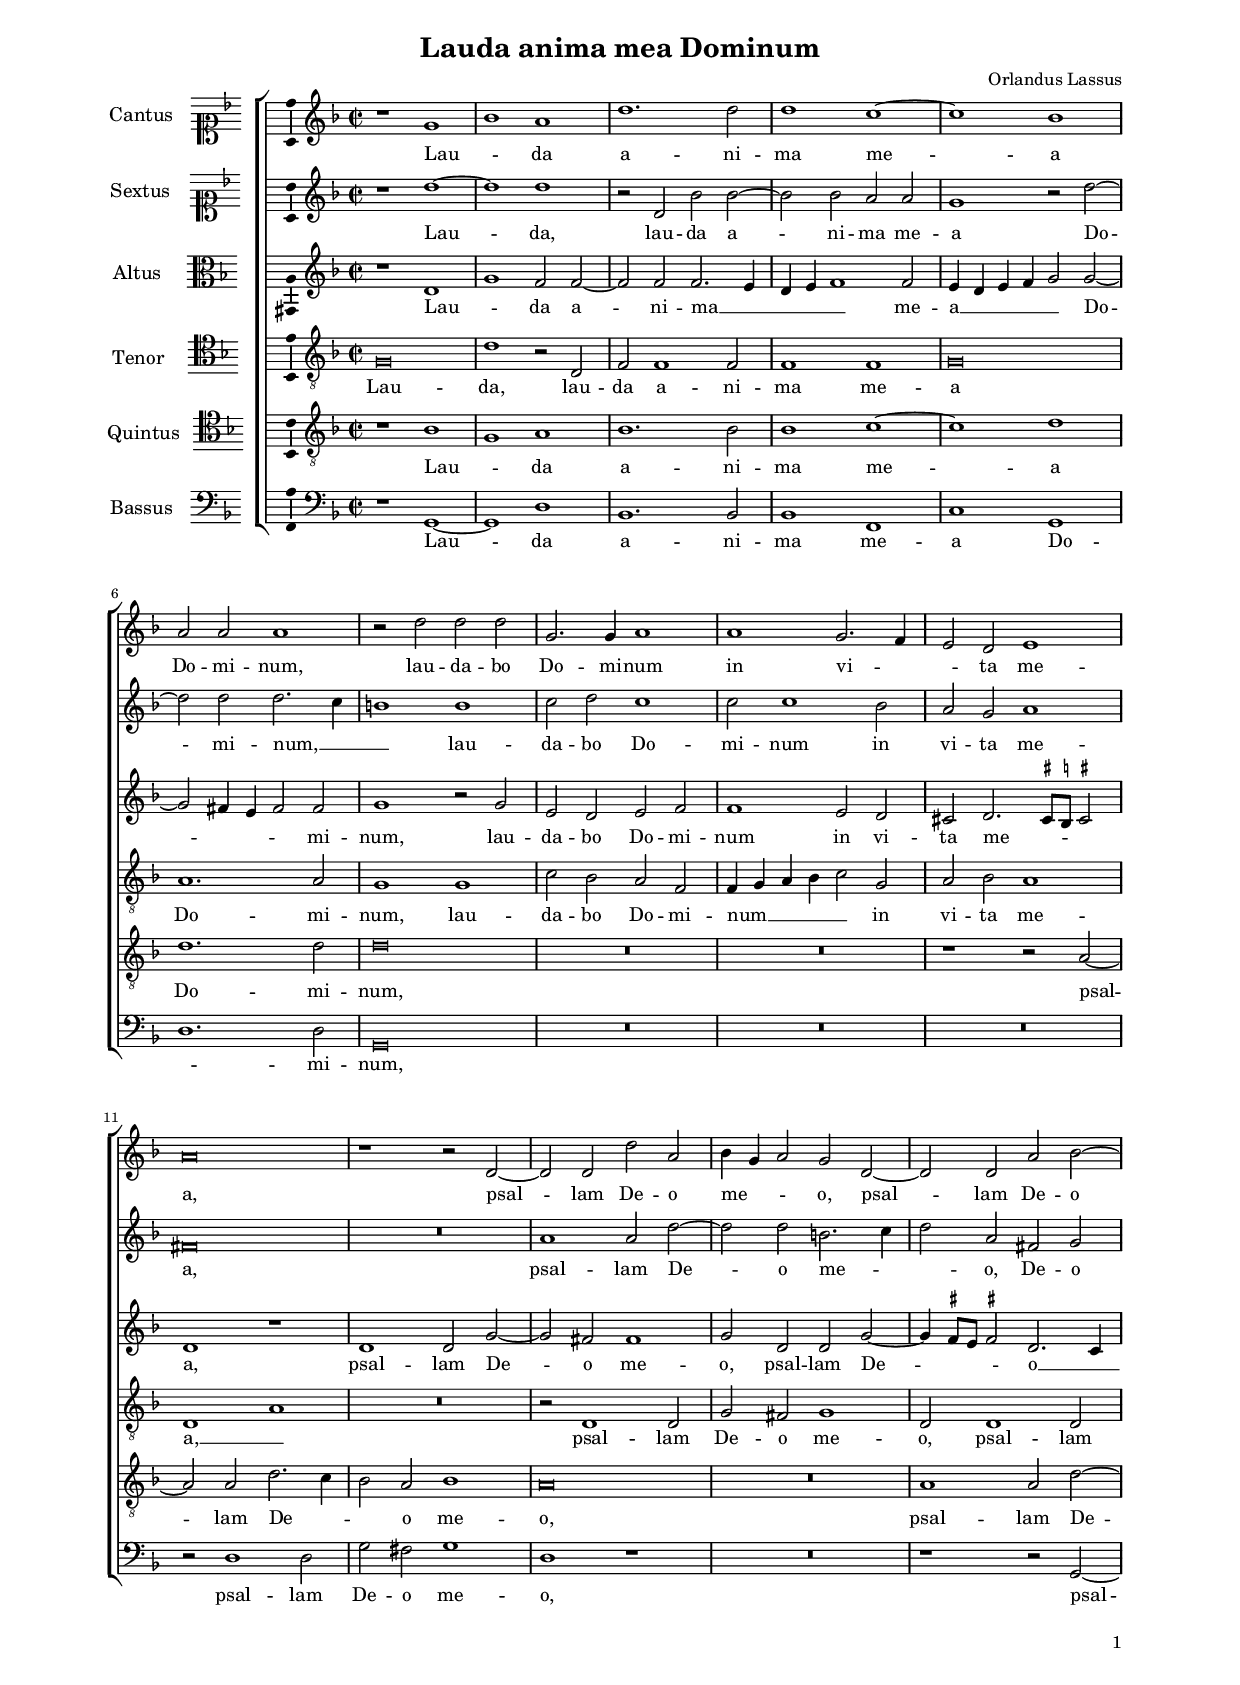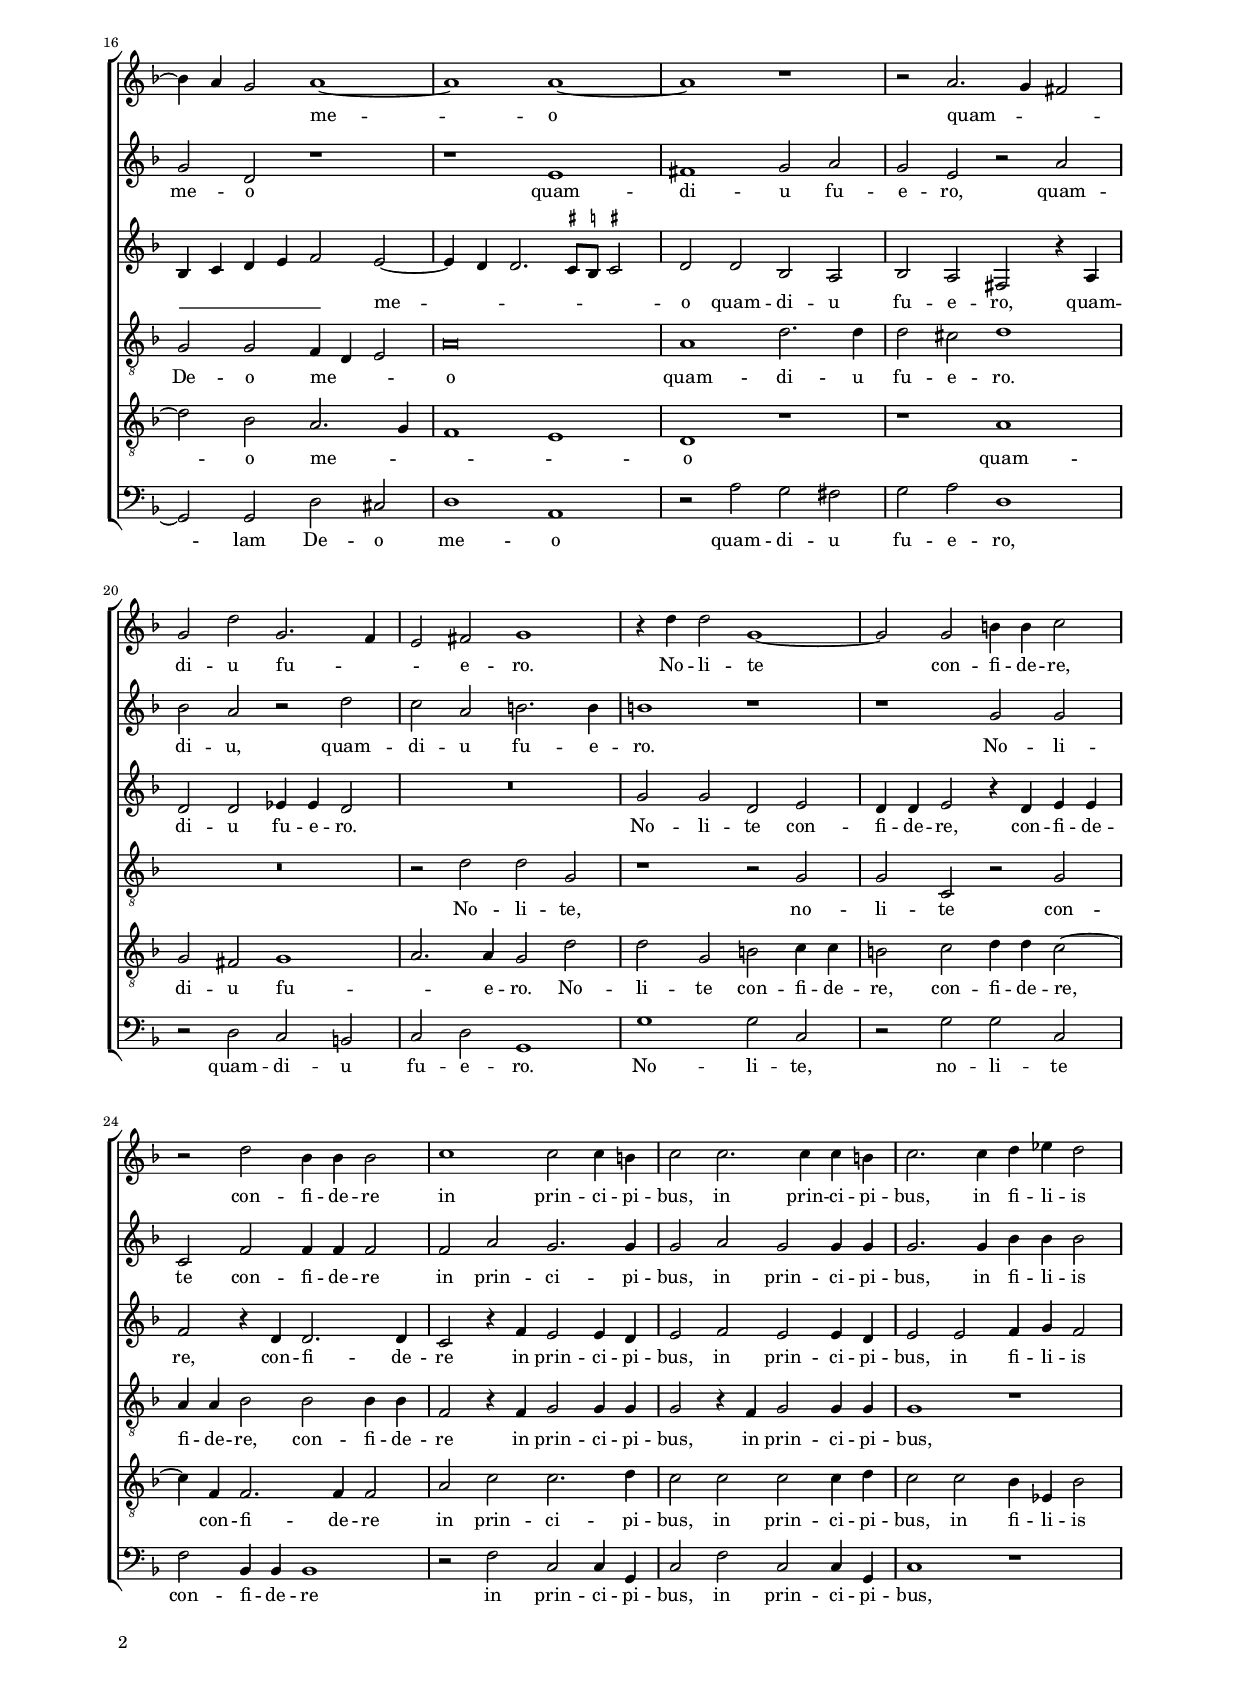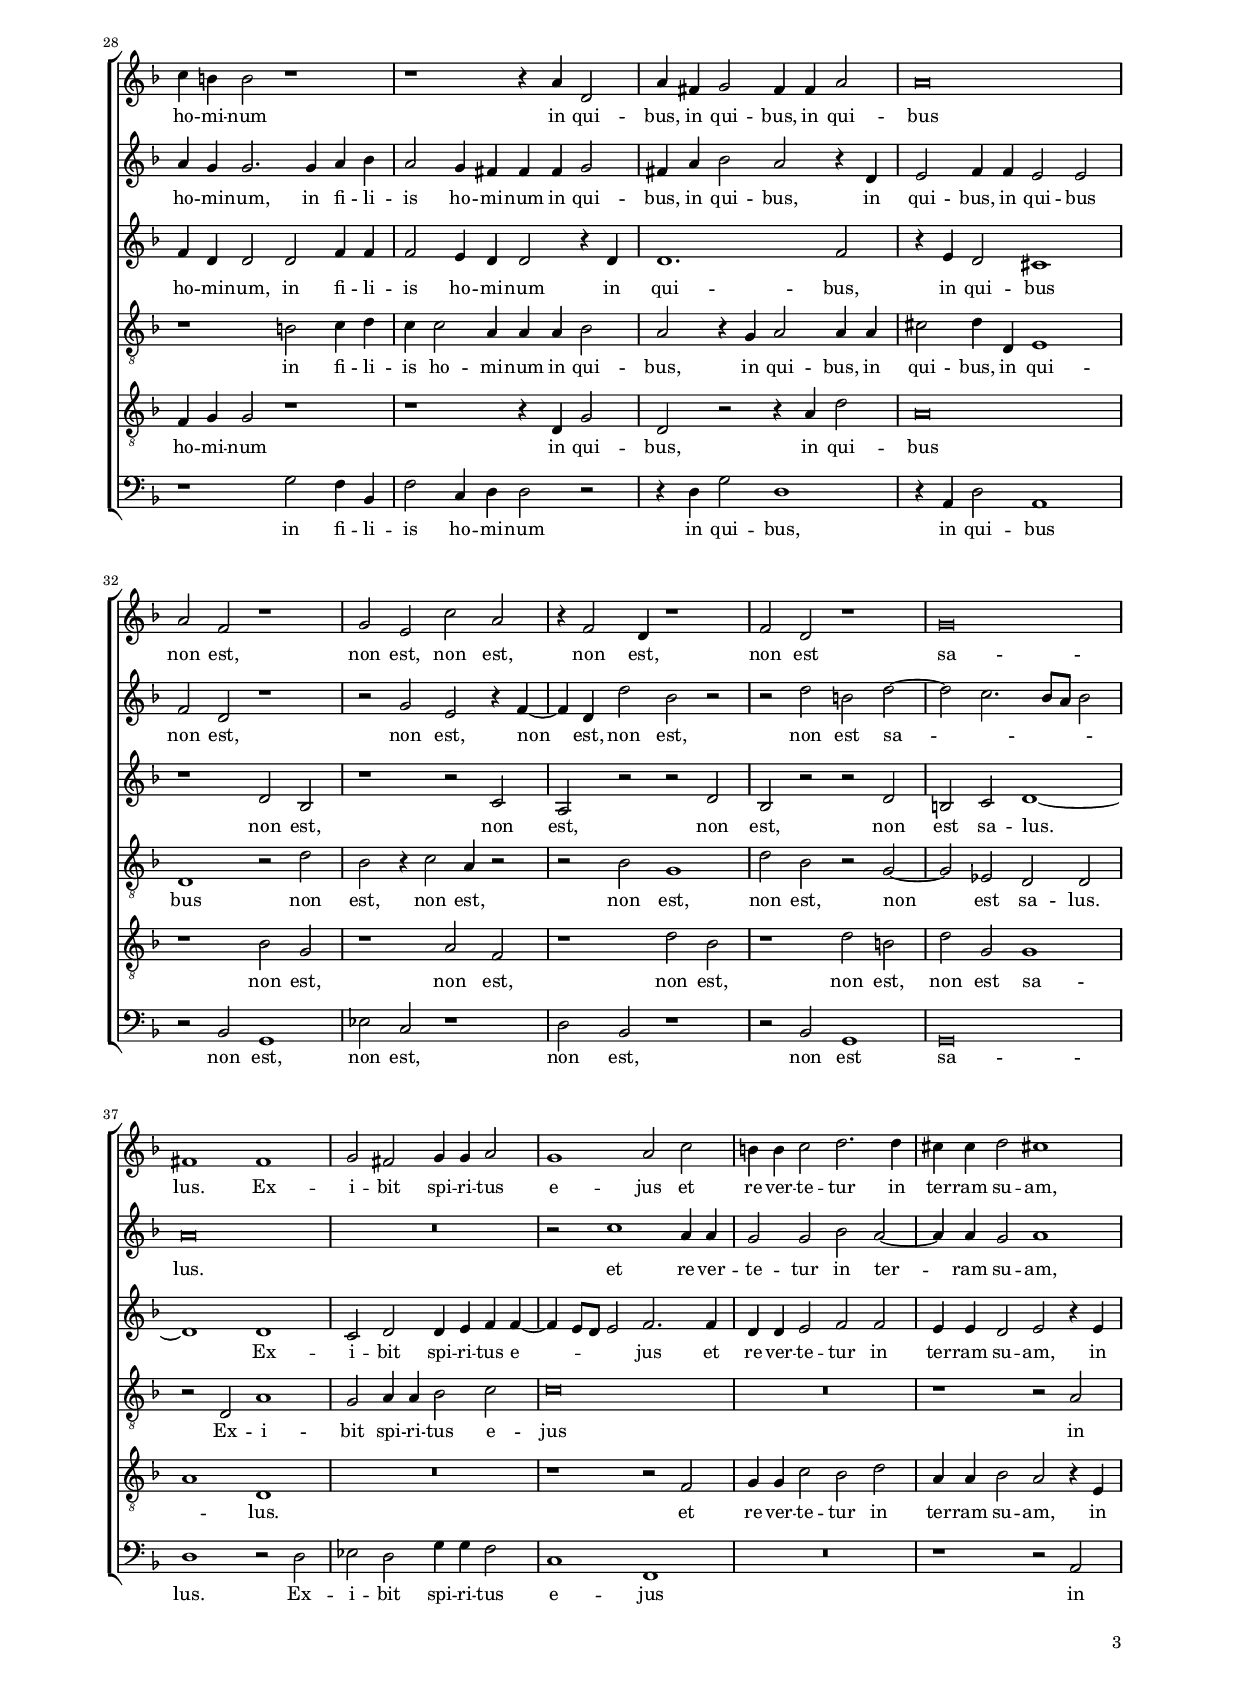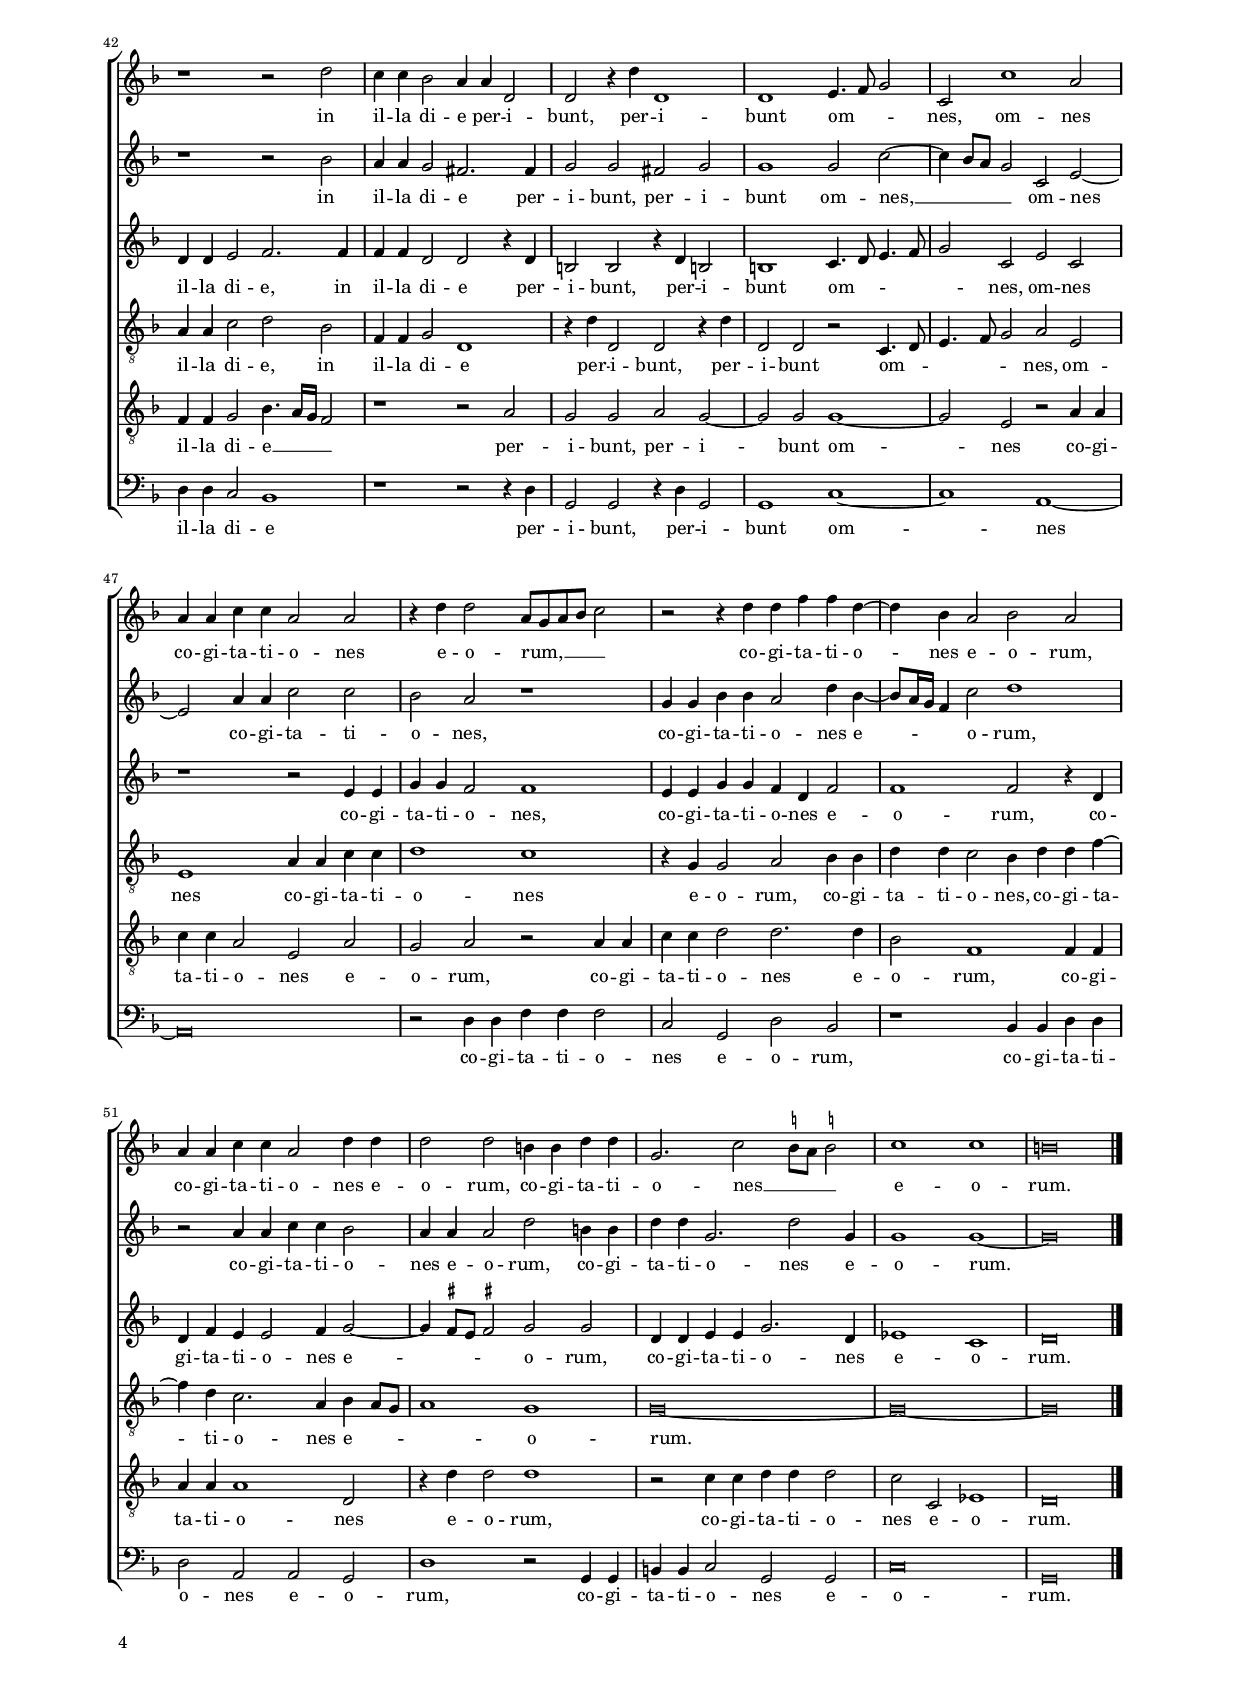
\header
{
  title="Lauda anima mea Dominum"
  composer="Orlandus Lassus"
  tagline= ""
}

\version "2.22.1"
\include "deutsch.ly"
#(set-global-staff-size 15)
#(ly:set-option 'point-and-click #f)

	
\paper
	{
	top-margin = 1.4 \cm
	bottom-margin = 0.9 \cm
	left-margin = 2 \cm
	right-margin = 2 \cm
	ragged-bottom = ##f
	ragged-last-bottom = ##t
	print-page-number = ##f
	system-system-spacing = #'((basic-distance . 17) (minimum-distance . 14) (padding . 6) (strechability . 250))
    oddFooterMarkup=\markup   \fill-line { "" \fromproperty #'page:page-number-string }
    evenFooterMarkup=\markup  \fill-line { \fromproperty #'page:page-number-string "" }
    last-bottom-spacing = #'((basic-distance . 12) (minimum-distance . 7) (padding . 4))
	systems-per-page = 3
%   page-count = 3
%	min-systems-per-page = 3
	}

	
global = {
	\key f \major
	\time 2/2 \set Score.measureLength = #(ly:make-moment 2/1)
	\skip 1*2*55 \bar "|."
	}

	ficta = { \once \set suggestAccidentals = ##t }
	
	forget = #(define-music-function (music) (ly:music?) #{
		\accidentalStyle forget
		$music
		\accidentalStyle default
		#})
    
    m = \melisma
    me = \melismaEnd



incipitcantus = \markup { \score {
	{
	\set Staff.instrumentName = \markup { \fontsize #1 "Cantus" }
	\key f \major
	\clef soprano
	s4 \bar ""
	}
	\layout  {
	raggedright = ##t
        indent = 1.6\cm
	line-width = 2\cm
	\context { \Staff \remove Time_signature_engraver }
	}} \hspace #1 }
	

incipitsextus = \markup { \score {
	{
	\set Staff.instrumentName = \markup { \fontsize #1 "Sextus" }
	\key f \major
	\clef soprano
	s4 \bar ""
	}
	\layout  {
	raggedright = ##t
        indent = 1.6\cm
	line-width = 2\cm
	\context { \Staff \remove Time_signature_engraver }
	}} \hspace #1 }
      
      
incipitaltus = \markup { \score {
	{
	\set Staff.instrumentName = \markup { \fontsize #1 "Altus" }
	\key f \major
	\clef alto
	s4 \bar ""
	}
	\layout  {
	raggedright = ##t
        indent = 1.6\cm
	line-width = 2\cm
	\context { \Staff \remove Time_signature_engraver }
	}} \hspace #1 }


incipittenor = \markup { \score {
	{
	\set Staff.instrumentName = \markup { \fontsize #1 "Tenor" }
	\key f \major
	\clef tenor
	s4 \bar ""
	}
	\layout  {
	raggedright = ##t
        indent = 1.6\cm
	line-width = 2\cm
	\context { \Staff \remove Time_signature_engraver }
	}} \hspace #1 }
      
      
incipitquintus = \markup { \score {
	{
	\set Staff.instrumentName = \markup { \fontsize #1 "Quintus" }
	\key f \major
	\clef tenor
	s4 \bar ""
	}
	\layout  {
	raggedright = ##t
        indent = 1.6\cm
	line-width = 2\cm
	\context { \Staff \remove Time_signature_engraver }
	}} \hspace #1 }
      
      
incipitbassus = \markup { \score {
	{
	\set Staff.instrumentName = \markup { \fontsize #1 "Bassus" }
	\key f \major
	\clef bass
	s4 \bar ""
	}
	\layout  {
	raggedright = ##t
        indent = 1.6\cm
	line-width = 2\cm
	\context { \Staff \remove Time_signature_engraver }
	}} \hspace #1 }


cantus =  \relative c''
	{
	r1 g \m
	b1 \me a
	d1. d2
	d1 c~
%5
	c1 b |
	a2 a a1
	r2 d d d
	g,2. g4 a1
	a1 g2. \m f4
%10
	e2 \me d e1 |
	a\breve
	r1 r2 d,~
	d2 d d' a
	b4 \m g a2 \me g d~
%15
	d2 d a' b~ |
	b4 \m a g2 \me a1~
	a1 a~
	a1 r
	r2 a2. \m g4 fis2 \me
%20
	g2 d' g,2. \m f4 |
	e2 \me fis g1
	r4 d' d2 g,1~
	g2 g h4 h c2
	r2 d b4 b b2
%25
	c1 c2 c4 h |
	c2 c2. c4 c h
	c2. c4 d es d2
	c4 h h2 r1
	r1 r4 a d,2
%30
	a'4 fis g2 fis4 fis a2 |
	a\breve
	a2 f r1
	g2 e c' a
	r4 f2 d4 r1
%35
	f2 d r1 |
	g\breve
	fis1 fis
	g2 fis g4 g a2
	g1 a2 c
%40
	h4 h c2 d2. d4 |
	cis4 cis d2 cis!1
	r1 r2 d
	c4 c b2 a4 a d,2
	d2 r4 d' d,1
%45
	d1 e4. \m f8 g2 \me |
	c,2 c'1 a2
	a4 a c c a2 a
	r4 d d2 a8 \m g a b c2 \me
	r2 r4 d d f f d~
%50
	d4 b a2 b a |
	a4 a c c a2 d4 d
	d2 d h4 h d d
	g,2. c2 \m \stemDown \ficta h8 a \stemNeutral \ficta h!2 \me
	c1 c
%55
	h\breve |
	}
	

sextus = \relative c''
	{
	r1 d~
	d1 d
	r2 d, b' b~
	b2 b a a 
%5
	g1 r2 d'~ |
	d2 d d2. \m c4
	h1 \me h
	c2 d c1
	c2 c1 b2
%10
	a2 g a1 |
	fis\breve
	R\breve
	a1 a2 d~
	d2 d h2. \m c4
%15
	d2 \me a fis g |
	g2 d r1
	r1 e
	fis1 g2 a
	g2 e r a
%20
	b2 a r d |
	c2 a h2. h4
	h1 r
	r1 g2 g
	c,2 f f4 f f2
%25
	f2 a g2. g4 |
	g2 a g g4 g
	g2. g4 b b b2
	a4 g g2. g4 a b
	a2 g4 fis fis fis g2
%30
	fis4 a b2 a r4 d, |
	e2 f4 f e2 e
	f2 d r1
	r2 g e r4 f~
	f4 d d'2 b r
%35
	r2 d h d~ |
	d2 \m c2. b8 a b2 \me
	a\breve
	R\breve
	r2 c1 a4 a
%40
	g2 g b a~ |
	a4 a g2 a1
	r1 r2 b
	a4 a g2 fis2. fis4
	g2 g fis g
%45
	g1 g2 c~ |
	c4 \m b8 a g2 \me c, e~
	e2 a4 a c2 c
	b2 a r1
	g4 g b b a2 d4 b~
%50
	b8 \m a16 g f4 \me c'2 d1 |
	r2 a4 a c c b2
	a4 a a2 d h4 h
	d4 d g,2. d'2 g,4
	g1 g~ 
%55
	g\breve |
	}

altus =  \relative c'
	{
	r1 d \m
	g1 \me f2 f~
	f2 f f2. \m e4
	d4 e f1 \me f2
%5
	e4 \m d e f g2 \me g~ |
	g2 \m fis4 e fis2 \me fis
	g1 r2 g
	e2 d e f
	f1 e2 d
%10
	cis2 d2. \m \ficta cis!8 \ficta h \ficta cis!2 \me |
	d1 r
	d1 d2 g~
	g2 fis fis1
	g2 d d g~
%15
	g4 \m \ficta fis8 e \ficta fis!2 \me d2. \m c4 |
	b4 c d e f2 \me e~
	e4 \m d d2. \ficta cis8 \ficta h \ficta cis!2 \me
	d2 d b a
	b2 a fis r4 a
%20
	d2 d es4 es d2 |
	R\breve
	g2 g d e
	d4 d e2 r4 d e e
	f2 r4 d d2. d4
%25
	c2 r4 f e2 e4 d |
	e2 f e e4 d
	e2 e f4 g f2
	f4 d d2 d f4 f
	f2 e4 d d2 r4 d
%30
	d1. f2 |
	r4 e d2 cis1
	r1 d2 b
	r1 r2 c
	a2 r r d
%35
	b2 r r d |
	h2 c d1~
	d1 d
	c2 d d4 e f f~
	f4 \m e8 d e2 \me f2. f4
%40
	d4 d e2 f f |
	e4 e d2 e r4 e
	d4 d e2 f2. f4
	f4 f d2 d r4 d
	h2 h r4 d h!2
%45
	h1 c4. \m d8 e4. f8 |
	g2 \me c, e c
	r1 r2 e4 e
	g4 g f2 f1
	e4 e g g f d f2
%50
	f1 f2 r4 d |
	d4 f e e2 f4 g2~
	g4 \m \ficta fis8 e \ficta fis!2 \me g2 g
	d4 d e e g2. d4
	es1 c
%55
	d\breve |
	}


tenor =  \relative c'
	{
	g\breve
	d'1 r2 d,
	f2 f1 f2
	f1 f
%5
	g\breve |
	a1. a2
	g1 g
	c2 b a f
	f4 \m g a b c2 \me g
%10
	a2 b a1 |
	d,1 \m a' \me
	R\breve
	r2 d,1 d2
	g2 fis g1
%15
	d2 d1 d2 |
	g2 g f4 \m d e2 \me
	a\breve
	a1 d2. d4
	d2 cis d1
%20
	R\breve |
	r2 d d g,
	r1 r2 g
	g2 c, r g'
	a4 a b2 b b4 b
%25
	f2 r4 f g2 g4 g |
	g2 r4 f g2 g4 g
	g1 r
	r1 h2 c4 d
	c4 c2 a4 a a b2
%30
	a2 r4 g a2 a4 a |
	cis2 d4 d, e1
	d1 r2 d'
	b2 r4 c2 a4 r2
	r2 b g1
%35
	d'2 b r g~ |
	g2 es d d
	r2 d a'1
	g2 a4 a b2 c
	c\breve
%40
	R\breve |
	r1 r2 a
	a4 a c2 d b
	f4 f g2 d1
	r4 d' d,2 d r4 d'
%45
	d,2 d r c4. \m d8 |
	e4. f8 g2 \me a e
	e1 a4 a c c
	d1 c
	r4 g g2 a b4 b
%50
	d4 d c2 b4 d d f~ |
	f4 d c2. a4 b \m a8 g
	a1 \me g
	g\breve~
	g\breve~
%55
	g\breve |
	}

	
quintus  =  \relative c'
	{
	r1 b \m
	g1 \me a
	b1. b2
	b1 c~
%5
	c1 d |
	d1. d2
	d\breve
	R\breve
	R\breve
%10
	r1 r2 a~ |
	a2 a d2. \m c4
	b2 \me a b1
	a\breve
	R\breve
%15
	a1 a2 d~ |
	d2 b a2. \m g4
	f1 e \me
	d1 r
	r1 a'
%20
	g2 fis g1 \m |
	a2. \me a4 g2 d'
	d2 g, h2 c4 c
	h2 c d4 d c2~
	c4 f, f2. f4 f2
%25
	a2 c c2. d4 |
	c2 c c c4 d
	c2 c b4 es, b'2
	f4 g g2 r1
	r1 r4 d g2
%30
	d2 r r4 a' d2 |
	a\breve
	r1 b2 g
	r1 a2 f
	r1 d'2 b
%35
	r1 d2 h |
	d2 g, g1 \m
	a1 \me d,
	R\breve
	r1 r2 f
%40
	g4 g c2 b d |
	a4 a b2 a r4 e
	f4 f g2 b4. \m a16 g f2 \me
	r1 r2 a
	g2 g a g~
%45
	g2 g g1~ |
	g2 e r a4 a
	c4 c a2 e a
	g2 a r a4 a
	c4 c d2 d2. d4
%50
	b2 f1 f4 f |
	a4 a a1 d,2
	r4 d' d2 d1
	r2 c4 c d d d2
	c2 c, es1
%55
	d\breve |
	}


bassus  =  \relative c
	{
	r1 g~
	g1 d'
	b1. b2
	b1 f
%5
	c'1 g \m |
	d'1. \me d2
	g,\breve
	R\breve
	R\breve
%10
	R\breve |
	r2 d'1 d2
	g2 fis g1
	d1 r
	R\breve
%15
	r1 r2 g,~ |
	g2 g d' cis
	d1 a
	r2 a' g fis
	g2 a d,1
%20
	r2 d c h |
	c2 d g,1
	g'1 g2 c,
	r2 g' g c,
	f2 b,4 b b1
%25
	r2 f' c c4 g |
	c2 f c c4 g
	c1 r
	r1 g'2 f4 b,
	f'2 c4 d d2 r
%30
	r4 d g2 d1 |
	r4 a d2 a1
	r2 b g1
	es'2 c r1
	d2 b r1
%35
	r2 b g1 |
	g\breve
	d'1 r2 d
	es2 d g4 g f2
	c1 f,
%40
	R\breve |
	r1 r2 a
	d4 d c2 b1
	r1 r2 r4 d
	g,2 g r4 d' g,2
%45
	g1 c~ |
	c1 a~
	a\breve
	r2 d4 d f f f2
	c2 g d' b
%50
	r1 b4 b d d |
	d2 a a g
	d'1 r2 g,4 g
	h4 h c2 g g
	c\breve
%55
	g\breve |
	}
	
lyricscantus = \lyricmode {
	Lau -- da a -- ni -- ma me -- a Do -- mi -- num,
	lau -- da -- bo Do -- mi -- num in vi -- ta me -- a,
	psal -- lam De -- o me -- o,
	psal -- lam De -- o me -- o quam -- di -- u fu -- e -- ro.
	No -- li -- te con -- fi -- de -- re,
	con -- fi -- de -- re in prin -- ci -- pi -- bus,
	in prin -- ci -- pi -- bus,
	in fi -- li -- is ho -- mi -- num
	in qui -- bus,
	in qui -- bus,
	in qui -- bus non est,
	non est,
	non est,
	non est,
	non est sa -- lus.
	Ex -- i -- bit spi -- ri -- tus e -- jus et re -- ver -- te -- tur in ter -- ram su -- am,
	in il -- la di -- e per -- i -- bunt,
	per -- i -- bunt om -- nes,
	om -- nes co -- gi -- ta -- ti -- o -- nes e -- o -- rum, __
	co -- gi -- ta -- ti -- o -- nes e -- o -- rum,
	co -- gi -- ta -- ti -- o -- nes e -- o -- rum,
	co -- gi -- ta -- ti -- o -- nes __ e -- o -- rum.
	}

	
lyricssextus = \lyricmode {
	Lau -- da,
	lau -- da a -- ni -- ma me -- a Do -- mi -- num, __
	lau -- da -- bo Do -- mi -- num in vi -- ta me -- a,
	psal -- lam De -- o me -- o,
	De -- o me -- o quam -- di -- u fu -- e -- ro,
	quam -- di -- u,
	quam -- di -- u fu -- e -- ro.
	No -- li -- te con -- fi -- de -- re in prin -- ci -- pi -- bus,
	in prin -- ci -- pi -- bus,
	in fi -- li -- is ho -- mi -- num,
	in fi -- li -- is ho -- mi -- num
	in qui -- bus,
	in qui -- bus,
	in qui -- bus,
	in qui -- bus non est,
	non est,
	non est,
	non est,
	non est sa -- lus.
	et re -- ver -- te -- tur in ter -- ram su -- am,
	in il -- la di -- e per -- i -- bunt,
	per -- i -- bunt om -- nes, __
	om -- nes co -- gi -- ta -- ti -- o -- nes,
	co -- gi -- ta -- ti -- o -- nes e -- o -- rum,
	co -- gi -- ta -- ti -- o -- nes e -- o -- rum,
	co -- gi -- ta -- ti -- o -- nes e -- o -- rum.
	}
	
	
lyricsaltus = \lyricmode {
	Lau -- da a -- ni -- ma __ me -- a __ Do -- mi -- num,
	lau -- da -- bo Do -- mi -- num in vi -- ta me -- a,
	psal -- lam De -- o me -- o,
	psal -- lam De -- o __ me -- o quam -- di -- u fu -- e -- ro,
	quam -- di -- u fu -- e -- ro.
	No -- li -- te con -- fi -- de -- re,
	con -- fi -- de -- re,
	con -- fi -- de -- re in prin -- ci -- pi -- bus,
	in prin -- ci -- pi -- bus,
	in fi -- li -- is ho -- mi -- num,
	in fi -- li -- is ho -- mi -- num
	in qui -- bus,
	in qui -- bus non est,
	non est,
	non est,
	non est sa -- lus.
	Ex -- i -- bit spi -- ri -- tus e -- jus et re -- ver -- te -- tur in ter -- ram su -- am,
	in il -- la di -- e,
	in il -- la di -- e per -- i -- bunt,
	per -- i -- bunt om -- nes,
	om -- nes co -- gi -- ta -- ti -- o -- nes,
	co -- gi -- ta -- ti -- o -- nes e -- o -- rum,
	co -- gi -- ta -- ti -- o -- nes e -- o -- rum,
	co -- gi -- ta -- ti -- o -- nes e -- o -- rum.
	}
	

lyricstenor = \lyricmode {
	Lau -- da,
	lau -- da a -- ni -- ma me -- a Do -- mi -- num,
	lau -- da -- bo Do -- mi -- num __ in vi -- ta me -- a, __
	psal -- lam De -- o me -- o,
	psal -- lam De -- o me -- o quam -- di -- u fu -- e -- ro.
	No -- li -- te,
	no -- li -- te con -- fi -- de -- re,
	con -- fi -- de -- re in prin -- ci -- pi -- bus,
	in prin -- ci -- pi -- bus,
	in fi -- li -- is ho -- mi -- num
	in qui -- bus,
	in qui -- bus,
	in qui -- bus,
	in qui -- bus non est,
	non est,
	non est,
	non est,
	non est sa -- lus.
	Ex -- i -- bit spi -- ri -- tus e -- jus
	in il -- la di -- e,
	in il -- la di -- e per -- i -- bunt,
	per -- i -- bunt om -- nes,
	om -- nes co -- gi -- ta -- ti -- o -- nes e -- o -- rum,
	co -- gi -- ta -- ti -- o -- nes,
	co -- gi -- ta -- ti -- o -- nes e -- o -- rum.
	}

	
lyricsquintus = \lyricmode {
	Lau -- da a -- ni -- ma me -- a Do -- mi -- num,
	psal -- lam De -- o me -- o,
	psal -- lam De -- o me -- o quam -- di -- u fu -- e -- ro.
	No -- li -- te con -- fi -- de -- re,
	con -- fi -- de -- re,
	con -- fi -- de -- re in prin -- ci -- pi -- bus,
	in prin -- ci -- pi -- bus,
	in fi -- li -- is ho -- mi -- num
	in qui -- bus,
	in qui -- bus non est,
	non est,
	non est,
	non est,
	non est sa -- lus.
	et re -- ver -- te -- tur in ter -- ram su -- am,
	in il -- la di -- e __ per -- i -- bunt,
	per -- i -- bunt om -- nes co -- gi -- ta -- ti -- o -- nes e -- o -- rum,
	co -- gi -- ta -- ti -- o -- nes e -- o -- rum,
	co -- gi -- ta -- ti -- o -- nes e -- o -- rum,
	co -- gi -- ta -- ti -- o -- nes e -- o -- rum.
	}
	
	
lyricsbassus = \lyricmode {
	Lau -- da a -- ni -- ma me -- a Do -- mi -- num,
	psal -- lam De -- o me -- o,
	psal -- lam De -- o me -- o quam -- di -- u fu -- e -- ro,
	quam -- di -- u fu -- e -- ro.
	No -- li -- te,
	no -- li -- te con -- fi -- de -- re in prin -- ci -- pi -- bus,
	in prin -- ci -- pi -- bus,
	in fi -- li -- is ho -- mi -- num
	in qui -- bus,
	in qui -- bus non est,
	non est,
	non est,
	non est sa -- lus.
	Ex -- i -- bit spi -- ri -- tus e -- jus
	in il -- la di -- e per -- i -- bunt,
	per -- i -- bunt om -- nes co -- gi -- ta -- ti -- o -- nes e -- o -- rum,
	co -- gi -- ta -- ti -- o -- nes e -- o -- rum,
	co -- gi -- ta -- ti -- o -- nes e -- o -- rum.
	}
	

\score
{  
	\new ChoirStaff \with { \override StaffGrouper.staff-staff-spacing.basic-distance = #12 }
	<<
	
	\new Staff << \global
	\new Voice="v1" {
		\set Staff.instrumentName=\incipitcantus
		\set Staff.midiInstrument = "reed organ"
		\clef violin
		\cantus }
	\new Lyrics \lyricsto "v1" {\lyricscantus }
	>>
	
	
	\new Staff << \global
	\new Voice="v6" {
		\set Staff.instrumentName=\incipitsextus
		\set Staff.midiInstrument = "reed organ"
		\clef violin 
		\sextus}
	\new Lyrics \lyricsto "v6" {\lyricssextus }
	>>

	
	\new Staff << \global
	\new Voice="v2" {
		\set Staff.instrumentName=\incipitaltus
		\set Staff.midiInstrument = "reed organ"
		\clef violin 
		\altus}
	\new Lyrics \lyricsto "v2" {\lyricsaltus }
	>>

	
	\new Staff << \global
	\new Voice="v3" {
		\set Staff.instrumentName=\incipittenor
		\set Staff.midiInstrument = "reed organ"
		\clef "G_8"
		\tenor }
	\new Lyrics \lyricsto "v3" {\lyricstenor }
	>>
	
	
	\new Staff << \global
	\new Voice="v5" {
		\set Staff.instrumentName=\incipitquintus
		\set Staff.midiInstrument = "reed organ"
		\clef "G_8"
		\quintus}
	\new Lyrics \lyricsto "v5" {\lyricsquintus }
	>>
	
	
	\new Staff << \global
	\new Voice="v4" {
		\set Staff.instrumentName=\incipitbassus
		\set Staff.midiInstrument = "reed organ"
		\clef bass 
		\bassus }
	\new Lyrics \lyricsto "v4" {\lyricsbassus}
	>>
	
	>>
		
	\layout
	{
	indent = 2.5 \cm
%	\context { \Lyrics \override VerticalAxisGroup.nonstaff-relatedstaff-spacing.padding = #2 }
%	\context { \Lyrics \override LyricText.font-size = #1 }
	\context { \Staff \override TimeSignature.break-visibility = #end-of-line-invisible }
    \context { \Staff \consists "Ambitus_engraver" }
%	\context { \Voice \override Slur.transparent = ##t }
	\context { \Score \override BarNumber.padding = #2 }
	\context { \Voice \override NoteHead.style = #'baroque }
	}
	
\midi
	{
    	\tempo 2 = 90
	}
	
}


% EOF
